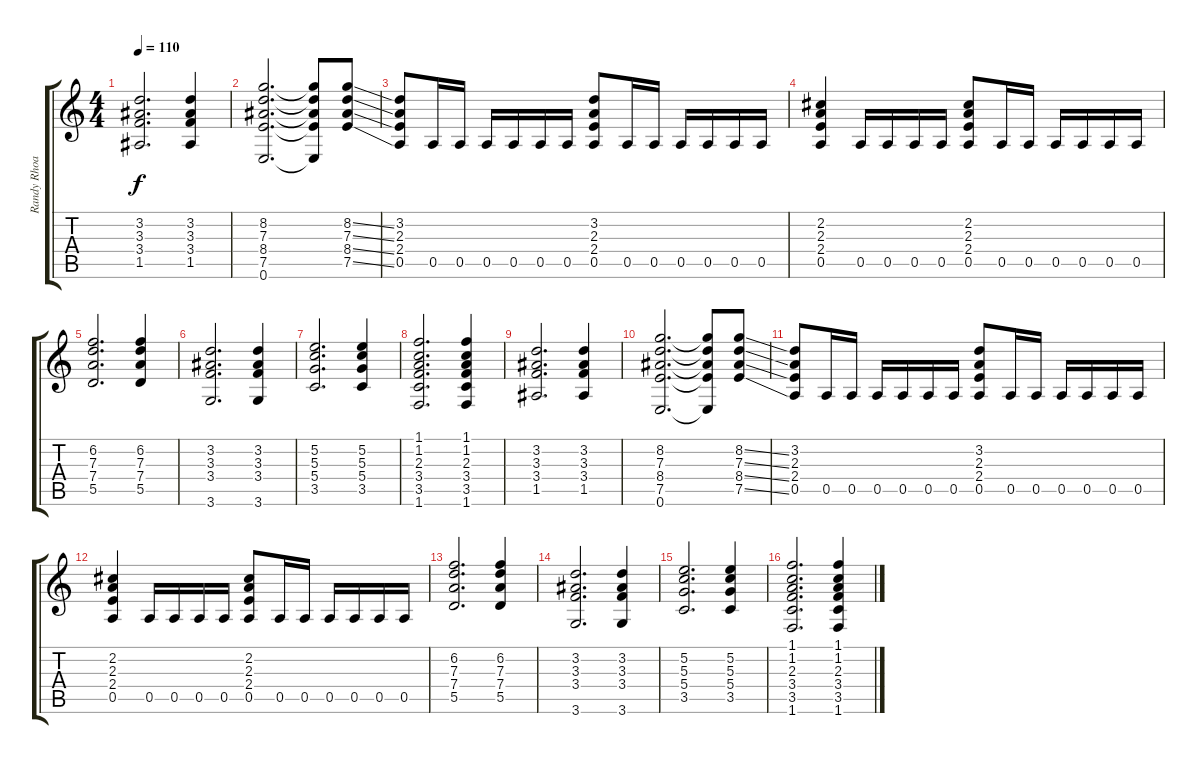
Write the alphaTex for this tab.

\track ("Randy Rhoads (Base)" "Randy Rhoa") {instrument overdrivenguitar}
\staff {score tabs}
\tuning (E4 B3 G3 D3 A2 E2) {hide}
\ts (4 4)
\tempo 110
\clef g2
\ks c
(3.2 3.3 3.4 1.5).2{d dy f} (3.2 3.3 3.4 1.5).4 |
(8.2 7.3 8.4 7.5 0.6).2{d} (8.2{t} 7.3{t} 8.4{t} 7.5{t} 0.6{t}).8 (8.2{ss} 7.3{ss} 8.4{ss} 7.5{ss}).8 |
(3.2 2.3 2.4 0.5).8 0.5.16 0.5.16 0.5.16 0.5.16 0.5.16 0.5.16 (3.2 2.3 2.4 0.5).8 0.5.16 0.5.16 0.5.16 0.5.16 0.5.16 0.5.16 |
(2.2 2.3 2.4 0.5).4 0.5.16 0.5.16 0.5.16 0.5.16 (2.2 2.3 2.4 0.5).8 0.5.16 0.5.16 0.5.16 0.5.16 0.5.16 0.5.16 |
(6.2 7.3 7.4 5.5).2{d} (6.2 7.3 7.4 5.5).4 |
(3.2 3.3 3.4 3.6).2{d} (3.2 3.3 3.4 3.6).4 |
(5.2 5.3 5.4 3.5).2{d} (5.2 5.3 5.4 3.5).4 |
(1.1 1.2 2.3 3.4 3.5 1.6).2{d} (1.1 1.2 2.3 3.4 3.5 1.6).4 |
(3.2 3.3 3.4 1.5).2{d} (3.2 3.3 3.4 1.5).4 |
(8.2 7.3 8.4 7.5 0.6).2{d} (8.2{t} 7.3{t} 8.4{t} 7.5{t} 0.6{t}).8 (8.2{ss} 7.3{ss} 8.4{ss} 7.5{ss}).8 |
(3.2 2.3 2.4 0.5).8 0.5.16 0.5.16 0.5.16 0.5.16 0.5.16 0.5.16 (3.2 2.3 2.4 0.5).8 0.5.16 0.5.16 0.5.16 0.5.16 0.5.16 0.5.16 |
(2.2 2.3 2.4 0.5).4 0.5.16 0.5.16 0.5.16 0.5.16 (2.2 2.3 2.4 0.5).8 0.5.16 0.5.16 0.5.16 0.5.16 0.5.16 0.5.16 |
(6.2 7.3 7.4 5.5).2{d} (6.2 7.3 7.4 5.5).4 |
(3.2 3.3 3.4 3.6).2{d} (3.2 3.3 3.4 3.6).4 |
(5.2 5.3 5.4 3.5).2{d} (5.2 5.3 5.4 3.5).4 |
(1.1 1.2 2.3 3.4 3.5 1.6).2{d} (1.1 1.2 2.3 3.4 3.5 1.6).4
